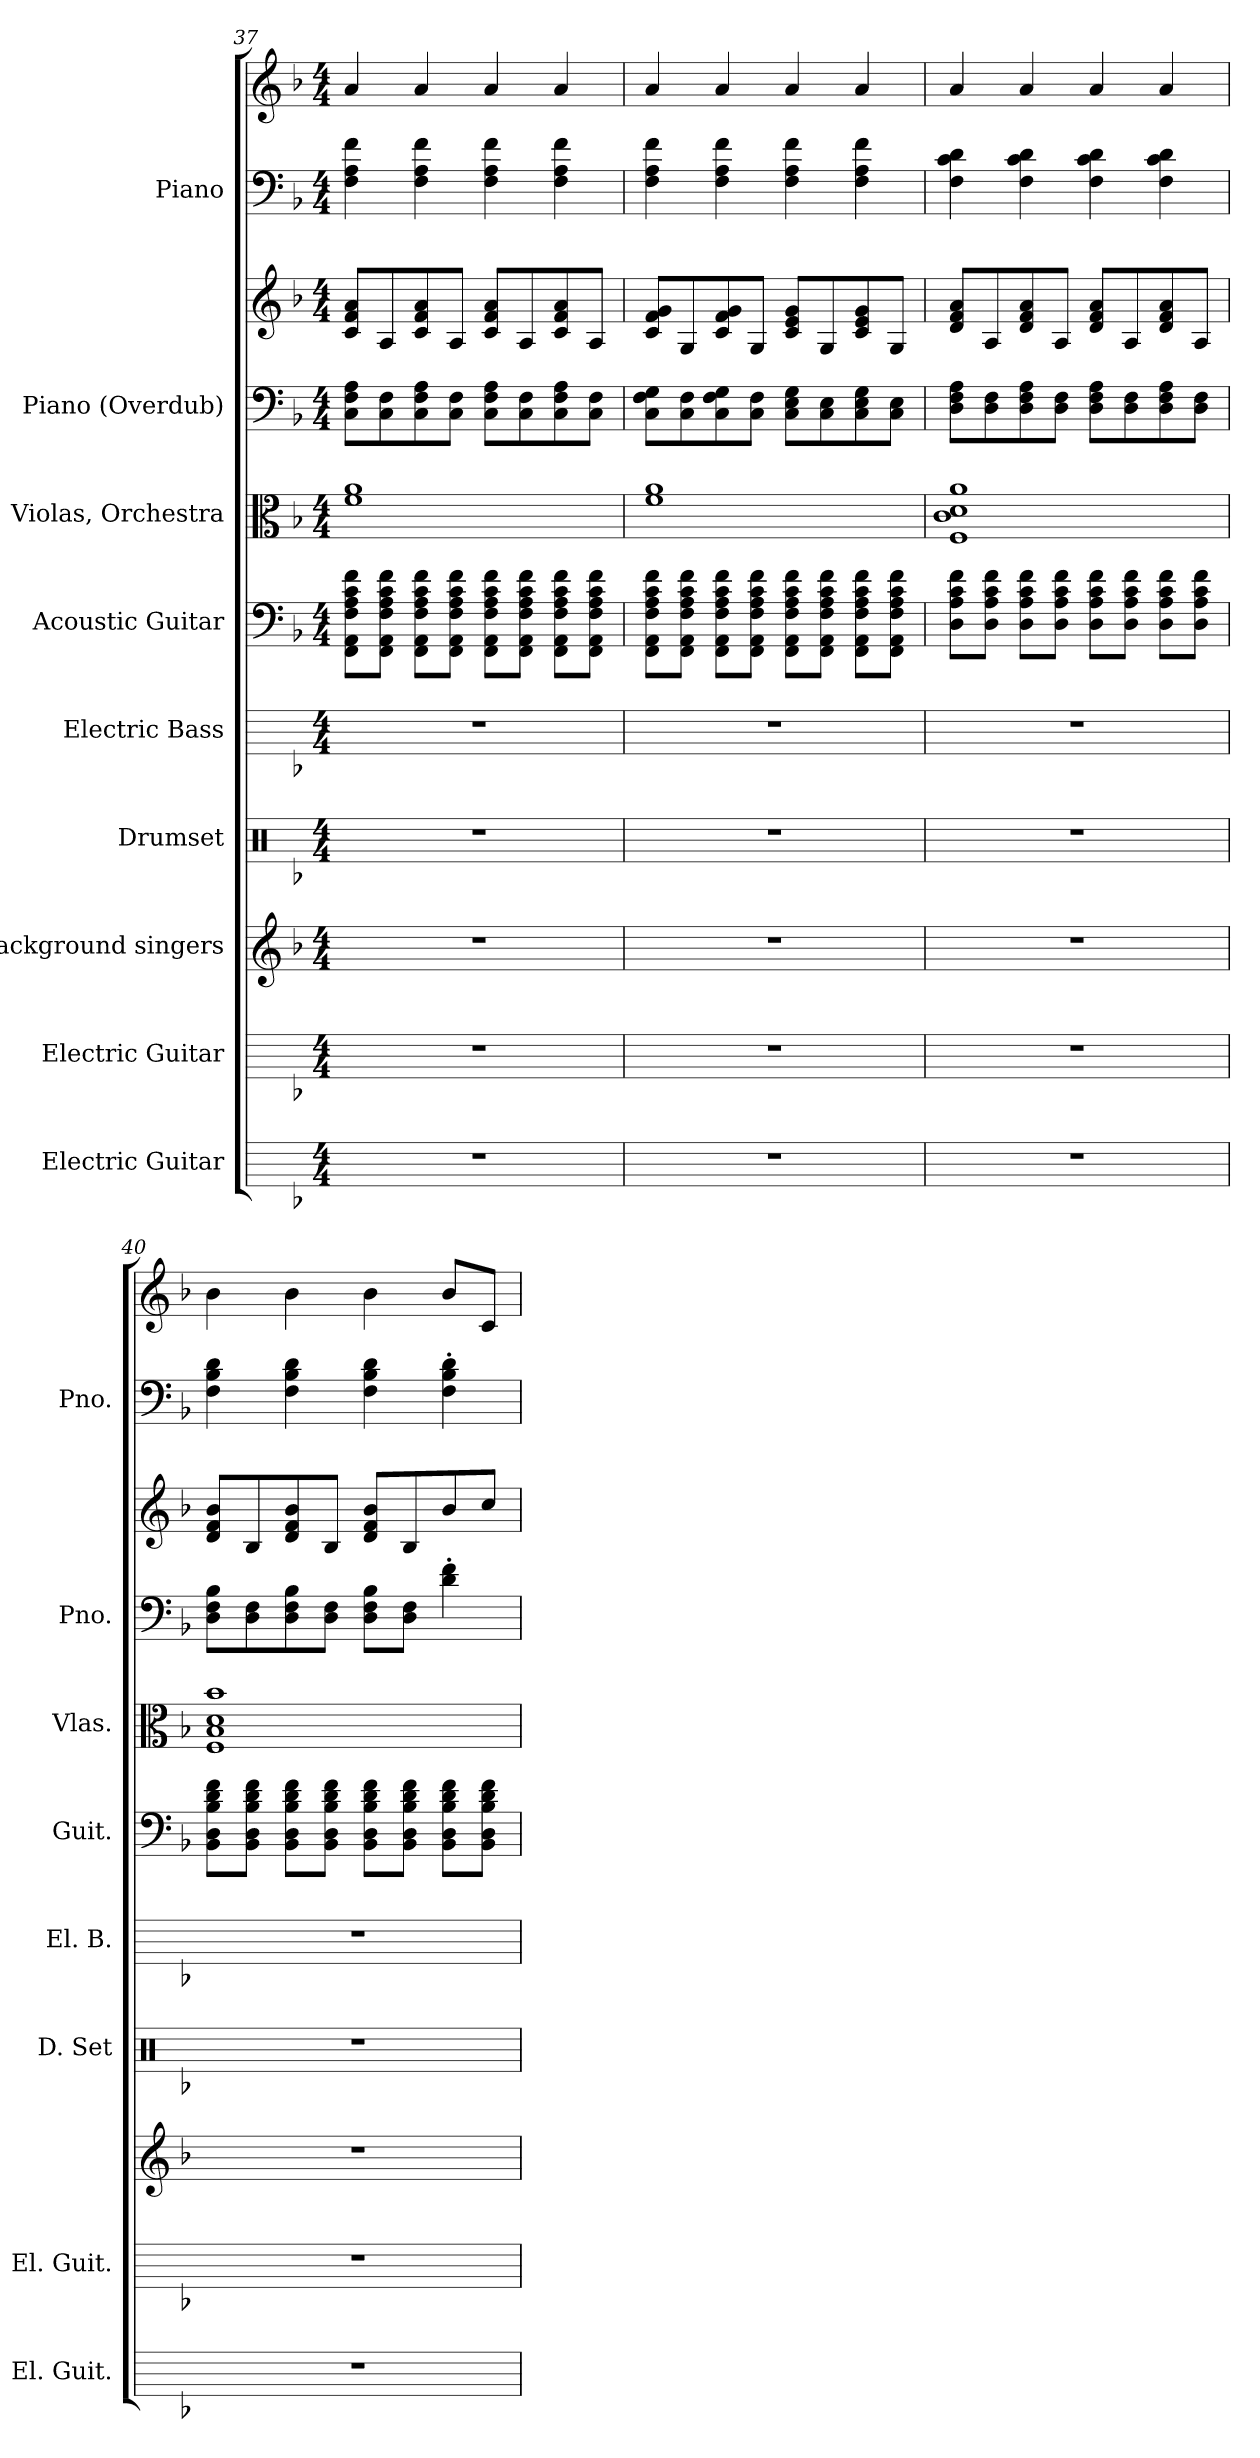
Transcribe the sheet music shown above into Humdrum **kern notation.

**kern	**kern	**kern	**kern	**kern	**kern	**kern	**kern	**kern	**kern	**kern
*part9	*part8	*part7	*part6	*part5	*part4	*part3	*part2	*part2	*part1	*part1
*staff11	*staff10	*staff9	*staff8	*staff7	*staff6	*staff5	*staff4	*staff3	*staff2	*staff1
*I"Electric Guitar	*I"Electric Guitar	*I"Background singers	*I"Drumset	*I"Electric Bass	*I"Acoustic Guitar	*I"Violas, Orchestra	*I"Piano (Overdub)	*	*I"Piano	*
*I'El. Guit.	*I'El. Guit.	*	*I'D. Set	*I'El. B.	*I'Guit.	*I'Vlas.	*I'Pno.	*	*I'Pno.	*
*	*	*clefG2	*clefX	*	*	*clefC3	*clefF4	*clefG2	*clefF4	*clefG2
*	*	*	*	*ITrd7c12	*	*	*	*	*	*
*k[b-]	*k[b-]	*k[b-]	*k[b-]	*k[b-]	*k[b-]	*k[b-]	*k[b-]	*k[b-]	*k[b-]	*k[b-]
*M4/4	*M4/4	*M4/4	*M4/4	*M4/4	*M4/4	*M4/4	*M4/4	*M4/4	*M4/4	*M4/4
=37	=37	=37	=37	=37	=37	=37	=37	=37	=37	=37
1r	1r	1r	1r	1r	8FF\ 8AA\ 8F\ 8A\ 8c\ 8f\L	1f 1a	8C\ 8F\ 8A\L	8c/ 8f/ 8a/L	4F\ 4A\ 4f\	4a/
.	.	.	.	.	8FF\ 8AA\ 8F\ 8A\ 8c\ 8f\J	.	8C\ 8F\	8A/	.	.
.	.	.	.	.	8FF\ 8AA\ 8F\ 8A\ 8c\ 8f\L	.	8C\ 8F\ 8A\	8c/ 8f/ 8a/	4F\ 4A\ 4f\	4a/
.	.	.	.	.	8FF\ 8AA\ 8F\ 8A\ 8c\ 8f\J	.	8C\ 8F\J	8A/J	.	.
.	.	.	.	.	8FF\ 8AA\ 8F\ 8A\ 8c\ 8f\L	.	8C\ 8F\ 8A\L	8c/ 8f/ 8a/L	4F\ 4A\ 4f\	4a/
.	.	.	.	.	8FF\ 8AA\ 8F\ 8A\ 8c\ 8f\J	.	8C\ 8F\	8A/	.	.
.	.	.	.	.	8FF\ 8AA\ 8F\ 8A\ 8c\ 8f\L	.	8C\ 8F\ 8A\	8c/ 8f/ 8a/	4F\ 4A\ 4f\	4a/
.	.	.	.	.	8FF\ 8AA\ 8F\ 8A\ 8c\ 8f\J	.	8C\ 8F\J	8A/J	.	.
!!LO:PB:g=z
=38	=38	=38	=38	=38	=38	=38	=38	=38	=38	=38
1r	1r	1r	1r	1r	8FF\ 8AA\ 8F\ 8A\ 8c\ 8f\L	1f 1a	8C\ 8F\ 8G\L	8c/ 8f/ 8g/L	4F\ 4A\ 4f\	4a/
.	.	.	.	.	8FF\ 8AA\ 8F\ 8A\ 8c\ 8f\J	.	8C\ 8F\	8G/	.	.
.	.	.	.	.	8FF\ 8AA\ 8F\ 8A\ 8c\ 8f\L	.	8C\ 8F\ 8G\	8c/ 8f/ 8g/	4F\ 4A\ 4f\	4a/
.	.	.	.	.	8FF\ 8AA\ 8F\ 8A\ 8c\ 8f\J	.	8C\ 8F\J	8G/J	.	.
.	.	.	.	.	8FF\ 8AA\ 8F\ 8A\ 8c\ 8f\L	.	8C\ 8E\ 8G\L	8c/ 8e/ 8g/L	4F\ 4A\ 4f\	4a/
.	.	.	.	.	8FF\ 8AA\ 8F\ 8A\ 8c\ 8f\J	.	8C\ 8E\	8G/	.	.
.	.	.	.	.	8FF\ 8AA\ 8F\ 8A\ 8c\ 8f\L	.	8C\ 8E\ 8G\	8c/ 8e/ 8g/	4F\ 4A\ 4f\	4a/
.	.	.	.	.	8FF\ 8AA\ 8F\ 8A\ 8c\ 8f\J	.	8C\ 8E\J	8G/J	.	.
=39	=39	=39	=39	=39	=39	=39	=39	=39	=39	=39
1r	1r	1r	1r	1r	8D\ 8A\ 8c\ 8f\L	1F 1c 1d 1a	8D\ 8F\ 8A\L	8d/ 8f/ 8a/L	4F\ 4c\ 4d\	4a/
.	.	.	.	.	8D\ 8A\ 8c\ 8f\J	.	8D\ 8F\	8A/	.	.
.	.	.	.	.	8D\ 8A\ 8c\ 8f\L	.	8D\ 8F\ 8A\	8d/ 8f/ 8a/	4F\ 4c\ 4d\	4a/
.	.	.	.	.	8D\ 8A\ 8c\ 8f\J	.	8D\ 8F\J	8A/J	.	.
.	.	.	.	.	8D\ 8A\ 8c\ 8f\L	.	8D\ 8F\ 8A\L	8d/ 8f/ 8a/L	4F\ 4c\ 4d\	4a/
.	.	.	.	.	8D\ 8A\ 8c\ 8f\J	.	8D\ 8F\	8A/	.	.
.	.	.	.	.	8D\ 8A\ 8c\ 8f\L	.	8D\ 8F\ 8A\	8d/ 8f/ 8a/	4F\ 4c\ 4d\	4a/
.	.	.	.	.	8D\ 8A\ 8c\ 8f\J	.	8D\ 8F\J	8A/J	.	.
=40	=40	=40	=40	=40	=40	=40	=40	=40	=40	=40
1r	1r	1r	1r	1r	8BB-\ 8D\ 8B-\ 8d\ 8f\L	1F 1B- 1d 1b-	8D\ 8F\ 8B-\L	8d/ 8f/ 8b-/L	4F\ 4B-\ 4d\	4b-\
.	.	.	.	.	8BB-\ 8D\ 8B-\ 8d\ 8f\J	.	8D\ 8F\	8B-/	.	.
.	.	.	.	.	8BB-\ 8D\ 8B-\ 8d\ 8f\L	.	8D\ 8F\ 8B-\	8d/ 8f/ 8b-/	4F\ 4B-\ 4d\	4b-\
.	.	.	.	.	8BB-\ 8D\ 8B-\ 8d\ 8f\J	.	8D\ 8F\J	8B-/J	.	.
.	.	.	.	.	8BB-\ 8D\ 8B-\ 8d\ 8f\L	.	8D\ 8F\ 8B-\L	8d/ 8f/ 8b-/L	4F\ 4B-\ 4d\	4b-\
.	.	.	.	.	8BB-\ 8D\ 8B-\ 8d\ 8f\J	.	8D\ 8F\J	8B-/	.	.
.	.	.	.	.	8BB-\ 8D\ 8B-\ 8d\ 8f\L	.	4d\' 4f\'	8b-/	4F\' 4B-\' 4d\'	8b-/L
.	.	.	.	.	8BB-\ 8D\ 8B-\ 8d\ 8f\J	.	.	8cc/J	.	8c/J
=	=	=	=	=	=	=	=	=	=	=
*-	*-	*-	*-	*-	*-	*-	*-	*-	*-	*-
